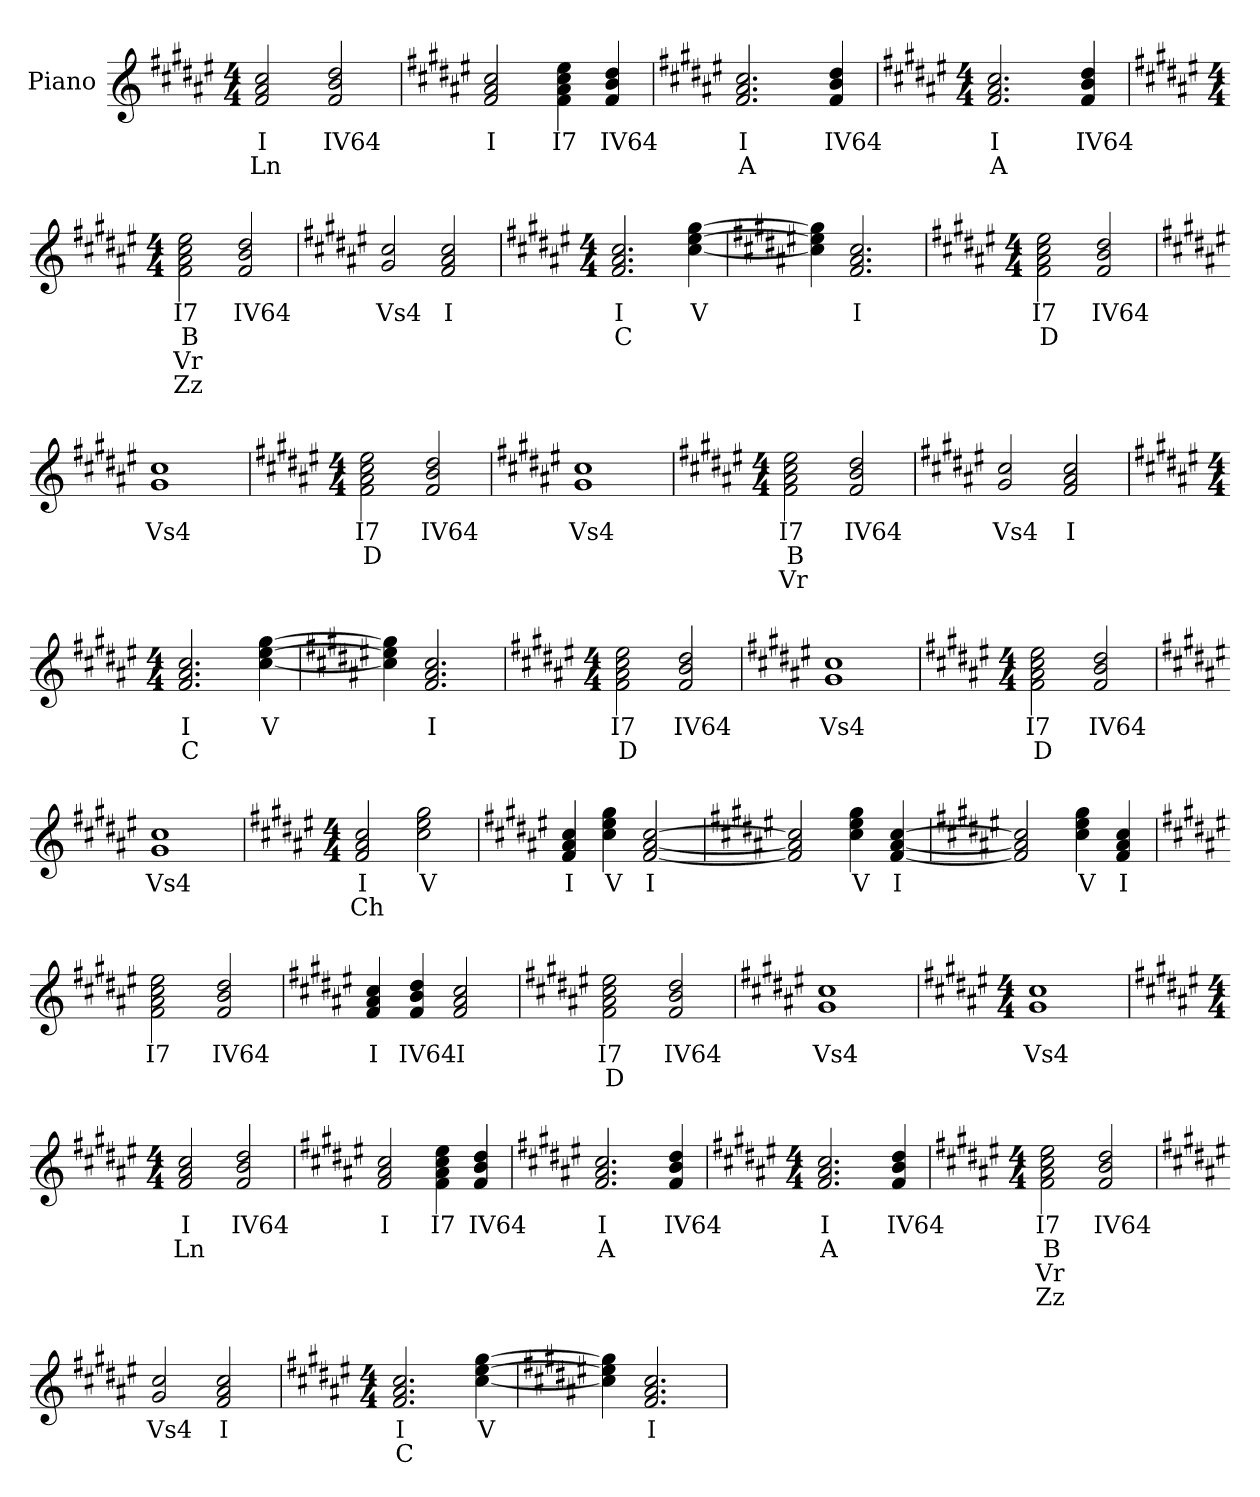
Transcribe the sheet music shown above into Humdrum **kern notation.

**kern	**text	**text	**text	**text
*part1	*part1	*part1	*part1	*part1
*staff1	*staff1	*staff1	*staff1	*staff1
*I"Piano	*	*	*	*
*I'Pno	*	*	*	*
*k[f#c#g#d#a#e#]	*	*	*	*
*F#:	*	*	*	*
*M4/4	*	*	*	*
=	=	=	=	=
2f# 2a# 2cc#	I	Ln	.	.
2f# 2b 2dd#	IV64	.	.	.
=	=	=	=	=
*k[f#c#g#d#a#e#]	*	*	*	*
*F#:	*	*	*	*
2f# 2a# 2cc#	I	.	.	.
4f# 4a# 4cc# 4ee#	I7	.	.	.
4f# 4b 4dd#	IV64	.	.	.
=	=	=	=	=
*k[f#c#g#d#a#e#]	*	*	*	*
*F#:	*	*	*	*
2.f# 2.a# 2.cc#	I	A	.	.
4f# 4b 4dd#	IV64	.	.	.
=	=	=	=	=
*k[f#c#g#d#a#e#]	*	*	*	*
*F#:	*	*	*	*
*M4/4	*	*	*	*
2.f# 2.a# 2.cc#	I	A	.	.
4f# 4b 4dd#	IV64	.	.	.
=	=	=	=	=
*k[f#c#g#d#a#e#]	*	*	*	*
*F#:	*	*	*	*
*M4/4	*	*	*	*
2f# 2a# 2cc# 2ee#	I7	B	Vr	Zz
2f# 2b 2dd#	IV64	.	.	.
=	=	=	=	=
*k[f#c#g#d#a#e#]	*	*	*	*
*F#:	*	*	*	*
2g# 2cc#	Vs4	.	.	.
2f# 2a# 2cc#	I	.	.	.
=	=	=	=	=
*k[f#c#g#d#a#e#]	*	*	*	*
*F#:	*	*	*	*
*M4/4	*	*	*	*
2.f# 2.a# 2.cc#	I	C	.	.
[4cc# [4ee# [4gg#	V	.	.	.
=	=	=	=	=
*k[f#c#g#d#a#e#]	*	*	*	*
*F#:	*	*	*	*
4cc#] 4ee#] 4gg#]	.	.	.	.
2.f# 2.a# 2.cc#	I	.	.	.
=	=	=	=	=
*k[f#c#g#d#a#e#]	*	*	*	*
*F#:	*	*	*	*
*M4/4	*	*	*	*
2f# 2a# 2cc# 2ee#	I7	D	.	.
2f# 2b 2dd#	IV64	.	.	.
=	=	=	=	=
*k[f#c#g#d#a#e#]	*	*	*	*
*F#:	*	*	*	*
1g# 1cc#	Vs4	.	.	.
=	=	=	=	=
*k[f#c#g#d#a#e#]	*	*	*	*
*F#:	*	*	*	*
*M4/4	*	*	*	*
2f# 2a# 2cc# 2ee#	I7	D	.	.
2f# 2b 2dd#	IV64	.	.	.
=	=	=	=	=
*k[f#c#g#d#a#e#]	*	*	*	*
*F#:	*	*	*	*
1g# 1cc#	Vs4	.	.	.
=	=	=	=	=
*k[f#c#g#d#a#e#]	*	*	*	*
*F#:	*	*	*	*
*M4/4	*	*	*	*
2f# 2a# 2cc# 2ee#	I7	B	Vr	.
2f# 2b 2dd#	IV64	.	.	.
=	=	=	=	=
*k[f#c#g#d#a#e#]	*	*	*	*
*F#:	*	*	*	*
2g# 2cc#	Vs4	.	.	.
2f# 2a# 2cc#	I	.	.	.
=	=	=	=	=
*k[f#c#g#d#a#e#]	*	*	*	*
*F#:	*	*	*	*
*M4/4	*	*	*	*
2.f# 2.a# 2.cc#	I	C	.	.
[4cc# [4ee# [4gg#	V	.	.	.
=	=	=	=	=
*k[f#c#g#d#a#e#]	*	*	*	*
*F#:	*	*	*	*
4cc#] 4ee#] 4gg#]	.	.	.	.
2.f# 2.a# 2.cc#	I	.	.	.
=	=	=	=	=
*k[f#c#g#d#a#e#]	*	*	*	*
*F#:	*	*	*	*
*M4/4	*	*	*	*
2f# 2a# 2cc# 2ee#	I7	D	.	.
2f# 2b 2dd#	IV64	.	.	.
=	=	=	=	=
*k[f#c#g#d#a#e#]	*	*	*	*
*F#:	*	*	*	*
1g# 1cc#	Vs4	.	.	.
=	=	=	=	=
*k[f#c#g#d#a#e#]	*	*	*	*
*F#:	*	*	*	*
*M4/4	*	*	*	*
2f# 2a# 2cc# 2ee#	I7	D	.	.
2f# 2b 2dd#	IV64	.	.	.
=	=	=	=	=
*k[f#c#g#d#a#e#]	*	*	*	*
*F#:	*	*	*	*
1g# 1cc#	Vs4	.	.	.
=	=	=	=	=
*k[f#c#g#d#a#e#]	*	*	*	*
*F#:	*	*	*	*
*M4/4	*	*	*	*
2f# 2a# 2cc#	I	Ch	.	.
2cc# 2ee# 2gg#	V	.	.	.
=	=	=	=	=
*k[f#c#g#d#a#e#]	*	*	*	*
*F#:	*	*	*	*
4f# 4a# 4cc#	I	.	.	.
4cc# 4ee# 4gg#	V	.	.	.
[2f# [2a# [2cc#	I	.	.	.
=	=	=	=	=
*k[f#c#g#d#a#e#]	*	*	*	*
*F#:	*	*	*	*
2f#] 2a#] 2cc#]	.	.	.	.
4cc# 4ee# 4gg#	V	.	.	.
[4f# [4a# [4cc#	I	.	.	.
=	=	=	=	=
*k[f#c#g#d#a#e#]	*	*	*	*
*F#:	*	*	*	*
2f#] 2a#] 2cc#]	.	.	.	.
4cc# 4ee# 4gg#	V	.	.	.
4f# 4a# 4cc#	I	.	.	.
=	=	=	=	=
*k[f#c#g#d#a#e#]	*	*	*	*
*F#:	*	*	*	*
2f# 2a# 2cc# 2ee#	I7	.	.	.
2f# 2b 2dd#	IV64	.	.	.
=	=	=	=	=
*k[f#c#g#d#a#e#]	*	*	*	*
*F#:	*	*	*	*
4f# 4a# 4cc#	I	.	.	.
4f# 4b 4dd#	IV64	.	.	.
2f# 2a# 2cc#	I	.	.	.
=	=	=	=	=
*k[f#c#g#d#a#e#]	*	*	*	*
*F#:	*	*	*	*
2f# 2a# 2cc# 2ee#	I7	D	.	.
2f# 2b 2dd#	IV64	.	.	.
=	=	=	=	=
*k[f#c#g#d#a#e#]	*	*	*	*
*F#:	*	*	*	*
1g# 1cc#	Vs4	.	.	.
=	=	=	=	=
*k[f#c#g#d#a#e#]	*	*	*	*
*F#:	*	*	*	*
*M4/4	*	*	*	*
1g# 1cc#	Vs4	.	.	.
=	=	=	=	=
*k[f#c#g#d#a#e#]	*	*	*	*
*F#:	*	*	*	*
*M4/4	*	*	*	*
2f# 2a# 2cc#	I	Ln	.	.
2f# 2b 2dd#	IV64	.	.	.
=	=	=	=	=
*k[f#c#g#d#a#e#]	*	*	*	*
*F#:	*	*	*	*
2f# 2a# 2cc#	I	.	.	.
4f# 4a# 4cc# 4ee#	I7	.	.	.
4f# 4b 4dd#	IV64	.	.	.
=	=	=	=	=
*k[f#c#g#d#a#e#]	*	*	*	*
*F#:	*	*	*	*
2.f# 2.a# 2.cc#	I	A	.	.
4f# 4b 4dd#	IV64	.	.	.
=	=	=	=	=
*k[f#c#g#d#a#e#]	*	*	*	*
*F#:	*	*	*	*
*M4/4	*	*	*	*
2.f# 2.a# 2.cc#	I	A	.	.
4f# 4b 4dd#	IV64	.	.	.
=	=	=	=	=
*k[f#c#g#d#a#e#]	*	*	*	*
*F#:	*	*	*	*
*M4/4	*	*	*	*
2f# 2a# 2cc# 2ee#	I7	B	Vr	Zz
2f# 2b 2dd#	IV64	.	.	.
=	=	=	=	=
*k[f#c#g#d#a#e#]	*	*	*	*
*F#:	*	*	*	*
2g# 2cc#	Vs4	.	.	.
2f# 2a# 2cc#	I	.	.	.
=	=	=	=	=
*k[f#c#g#d#a#e#]	*	*	*	*
*F#:	*	*	*	*
*M4/4	*	*	*	*
2.f# 2.a# 2.cc#	I	C	.	.
[4cc# [4ee# [4gg#	V	.	.	.
=	=	=	=	=
*k[f#c#g#d#a#e#]	*	*	*	*
*F#:	*	*	*	*
4cc#] 4ee#] 4gg#]	.	.	.	.
2.f# 2.a# 2.cc#	I	.	.	.
=	=	=	=	=
*-	*-	*-	*-	*-
